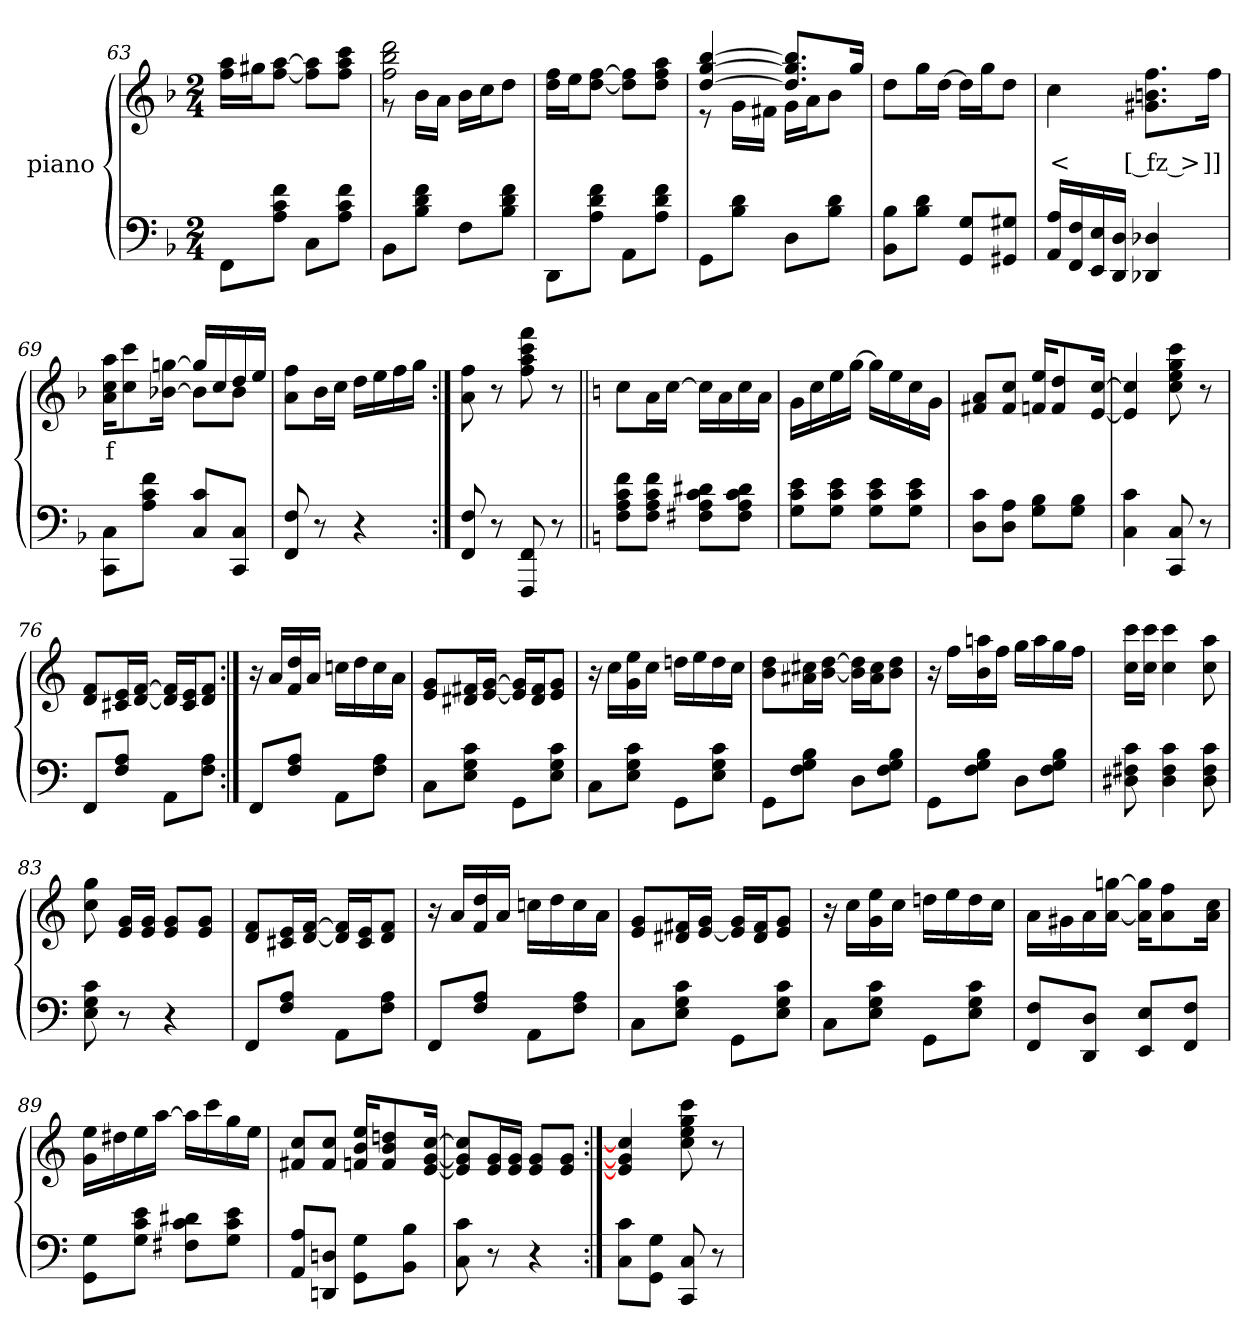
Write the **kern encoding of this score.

**kern	**kern	**text
*part2	*part1	*part1
*staff2	*staff1	*staff1
*	*I"piano	*
*clefF4	*clefG2	*
*k[b-]	*k[b-]	*
*M2/4	*M2/4	*
=63	=63	=63
8FFL	16aa 16ffLL	.
.	16gg#XJ	.
8f 8c 8AJ	[8aa [8ffJ	.
8CL	8aa] 8ff]L	.
8f 8c 8AJ	8ccc 8aa 8ffJ	.
=64	=64	=64
*	*^	*
8BB-L	2ddd\ 2bb-\ 2ff\	8r	.
8f 8d 8B-J	.	16b-LL	.
.	.	16aJJ	.
8FL	.	16b-LL	.
.	.	16ccJ	.
8f 8d 8B-J	.	8ddJ	.
*	*v	*v	*
=65	=65	=65
8DDL	16ff 16ddLL	.
.	16eeJ	.
8f 8d 8AJ	[8ff [8ddJ	.
8AAL	8ff] 8dd]L	.
8f 8d 8AJ	8aa 8ff 8ddJ	.
=66	=66	=66
*	*^	*
8GGL	[4bb- [4gg [4dd	8r	.
8d 8B-J	.	16gLL	.
.	.	16f#XJJ	.
8DL	8.bb-] 8.gg] 8.dd]L	16gLL	.
.	.	16aJ	.
8d 8B-J	.	8b-J	.
.	16ggJk	.	.
*	*v	*v	*
=67	=67	=67
8B- 8BB-L	8ddL	.
8d 8B-J	16ggL	.
.	[16ddJJ	.
8G 8GGL	16ddLL]	.
.	16ggJ	.
8G#X 8GG#XJ	8ddJ	.
=68	=68	=68
16A 16AALL	4cc	<
16F 16FF	.	.
16E 16EE	.	.
16D 16DDJJ	.	.
4D-X 4DD-X	8.ff 8.bn 8.g#XL	[ fz >
.	16ffJk	]]
=69	=69	=69
*	*^	*
8C 8CCL	16aa 16cc 16aKL	4ryy	f
.	8ccc 8cc	.	.
8f 8c 8AJ	.	.	.
.	[16ggn [16b-XJk	.	.
8c 8CL	16ggLL]	8b-L]	.
.	16cc	.	.
8C 8CCJ	16dd	8b-J	.
.	16eeJJ	.	.
*	*v	*v	*
=70	=70	=70
8F 8FF	8ff 8aL	.
8r	16b-L	.
.	16ccJJ	.
4r	16ddLL	.
.	16ee	.
.	16ff	.
.	16ggJJ	.
=71:|!	=71:|!	=71:|!
8F 8FF	8ff 8a	.
8r	8r	.
8FF 8FFF	8fff 8ccc 8aa 8ff	.
8r	8r	.
=72||	=72||	=72||
*k[]	*k[]	*
8f 8c 8A 8FL	8ccL	.
8f 8c 8A 8FJ	16aL	.
.	[16ccJJ	.
8d#X 8c 8A 8F#XL	16ccLL]	.
.	16a	.
8d# 8c 8A 8F#J	16cc	.
.	16aJJ	.
=73	=73	=73
8e 8c 8GL	16gLL	.
.	16cc	.
8e 8c 8GJ	16ee	.
.	[16ggJJ	.
8e 8c 8GL	16ggLL]	.
.	16ee	.
8e 8c 8GJ	16cc	.
.	16gJJ	.
=74	=74	=74
8c 8DL	8a 8f#XL	.
8A 8DJ	8cc 8f#J	.
8B 8GL	16ee 16fnKL	.
.	8dd 8f	.
8B 8GJ	.	.
.	[16cc [16eJk	.
=75	=75	=75
4c 4C	4cc] 4e]	.
8C 8CC	8ccc 8gg 8ee 8cc	.
8r	8r	.
=76	=76	=76
8FFL	8f 8dL	.
8A 8FJ	16e 16c#XL	.
.	[16f [16dJJ	.
8AAL	16f] 16d]LL	.
.	16e 16c#J	.
8A 8FJ	8f 8dJ	.
=77:|!	=77:|!	=77:|!
8FFL	16r	.
.	16aLL	.
8A 8FJ	16dd 16f	.
.	16aJJ	.
8AAL	16ccnLL	.
.	16dd	.
8A 8FJ	16cc	.
.	16aJJ	.
=78	=78	=78
8CL	8g 8eL	.
8c 8G 8EJ	16f#X 16d#XL	.
.	[16g [16eJJ	.
8GGL	16g] 16e]LL	.
.	16f# 16d#J	.
8c 8G 8EJ	8g 8eJ	.
=79	=79	=79
8CL	16r	.
.	16ccLL	.
8c 8G 8EJ	16ee 16g	.
.	16ccJJ	.
8GGL	16ddnLL	.
.	16ee	.
8c 8G 8EJ	16dd	.
.	16ccJJ	.
=80	=80	=80
8GGL	8dd 8bL	.
8B 8G 8FJ	16cc#X 16a#XL	.
.	[16dd [16bJJ	.
8DL	16dd] 16b]LL	.
.	16cc# 16a#J	.
8B 8G 8FJ	8dd 8bJ	.
=81	=81	=81
8GGL	16r	.
.	16ffLL	.
8B 8G 8FJ	16aan 16b	.
.	16ffJJ	.
8DL	16ggLL	.
.	16aa	.
8B 8G 8FJ	16gg	.
.	16ffJJ	.
=82	=82	=82
8c 8F#X 8D#X	16ccc 16ccLL	.
.	16ccc 16ccJJ	.
4c 4F# 4D#	4ccc 4cc	.
8c 8F# 8D#	8aa 8cc	.
=83	=83	=83
8c 8G 8E	8gg 8cc	.
8r	16g 16eLL	.
.	16g 16eJJ	.
4r	8g 8eL	.
.	8g 8eJ	.
=84	=84	=84
8FFL	8f 8dL	.
8A 8FJ	16e 16c#XL	.
.	[16f [16dJJ	.
8AAL	16f] 16d]LL	.
.	16e 16c#J	.
8A 8FJ	8f 8dJ	.
=85	=85	=85
8FFL	16r	.
.	16aLL	.
8A 8FJ	16dd 16f	.
.	16aJJ	.
8AAL	16ccnLL	.
.	16dd	.
8A 8FJ	16cc	.
.	16aJJ	.
=86	=86	=86
8CL	8g 8eL	.
8c 8G 8EJ	16f#X 16d#XL	.
.	16g [16eJJ	.
8GGL	16g 16e]LL	.
.	16f# 16d#J	.
8c 8G 8EJ	8g 8eJ	.
=87	=87	=87
8CL	16r	.
.	16ccLL	.
8c 8G 8EJ	16ee 16g	.
.	16ccJJ	.
8GGL	16ddnLL	.
.	16ee	.
8c 8G 8EJ	16dd	.
.	16ccJJ	.
=88	=88	=88
8F 8FFL	16aLL	.
.	16g#X	.
8D 8DDJ	16a	.
.	[16ggn [16aJJ	.
8E 8EEL	16gg] 16a]KL	.
.	8ff 8a	.
8F 8FFJ	.	.
.	16cc 16aJk	.
=89	=89	=89
8G 8GGL	16ee 16gLL	.
.	16dd#X	.
8e 8c 8GJ	16ee	.
.	[16aaJJ	.
8d#X 8c 8F#XL	16aaLL]	.
.	16ccc	.
8e 8c 8GJ	16gg	.
.	16eeJJ	.
=90	=90	=90
8A 8AAL	8cc 8f#XL	.
8Dn 8DDnJ	8cc 8f#J	.
8G 8GGL	16ee 16b 16fnKL	.
.	8ddn 8b 8f	.
8B 8BBJ	.	.
.	[16cc [16g [16eJk	.
=91	=91	=91
8c 8C	8cc] 8g] 8e]L	.
8r	16g 16eL	.
.	16g 16eJJ	.
4r	8g 8eL	.
.	8g 8eJ	.
=92:|!	=92:|!	=92:|!
8c 8CL	4cc] 4g] 4e]	.
8G 8GGJ	.	.
8C 8CC	8ccc 8gg 8ee 8cc	.
8r	8r	.
=	=	=
*-	*-	*-
